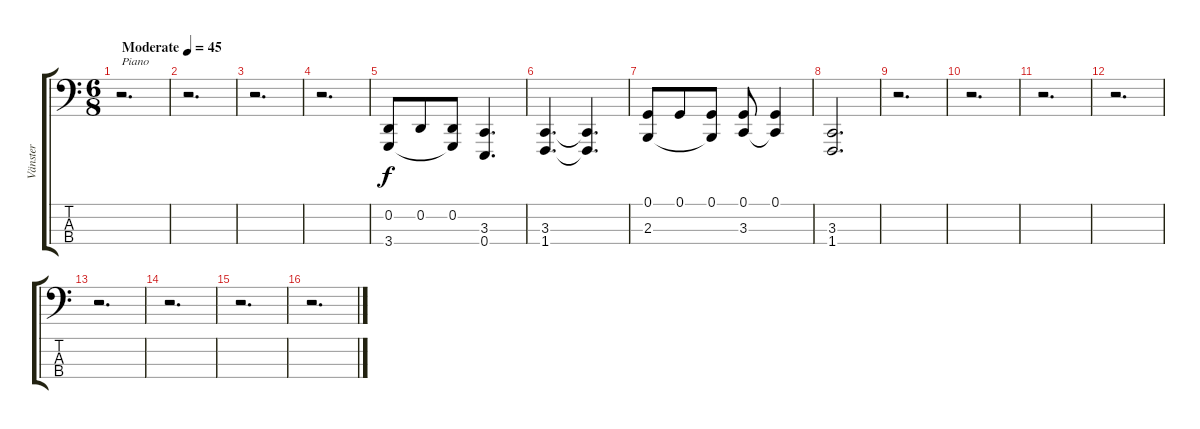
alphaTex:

\track ("Vänster" "Vänster") {instrument acousticgrandpiano}
\staff {score tabs}
\tuning (G2 D2 A1 E1) {hide}
\ts (6 8)
\tempo (45 "Moderate")
\clef f4
\ks c
r.2{d txt "Piano" dy f instrument acousticgrandpiano} |
r.2{d} |
r.2{d} |
r.2{d} |
(0.2 3.4).8 0.2.8 (0.2 3.4{t}).8 (3.3 0.4).4{d} |
(3.3 1.4).4{d} (3.3{t} 1.4{t}).4{d} |
(0.1 2.3).8 0.1.8 (0.1 2.3{t}).8 (0.1 3.3).8 (0.1 3.3{t}).4 |
(3.3 1.4).2{d} |
r.2{d} |
r.2{d} |
r.2{d} |
r.2{d} |
r.2{d} |
r.2{d} |
r.2{d} |
r.2{d}
